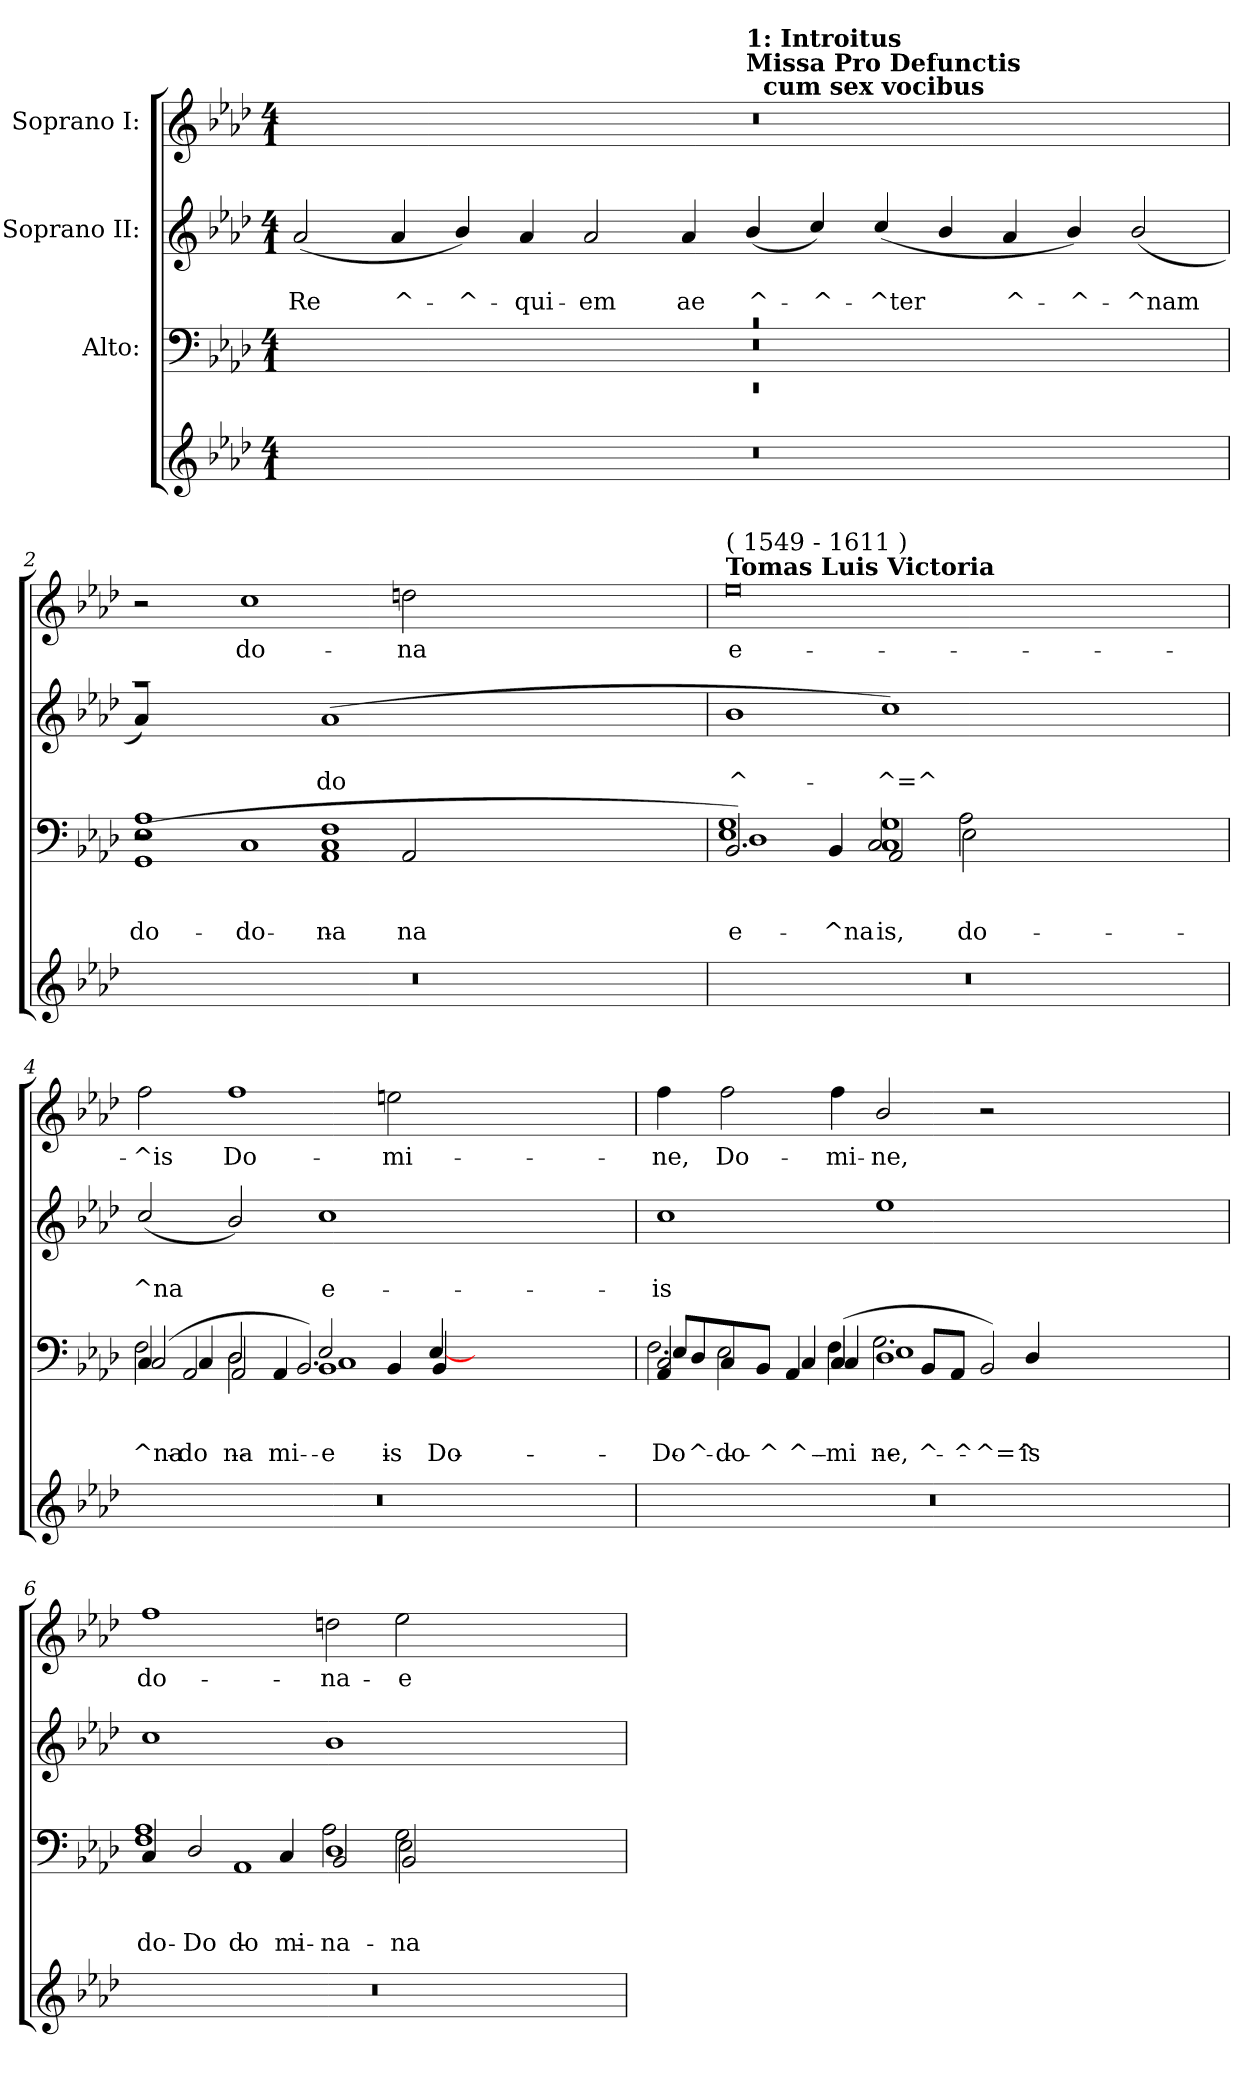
**kern	**kern	**text	**text	**text	**kern	**text	**text	**kern	**text
*part4	*part3	*part3	*part3	*part3	*part2	*part2	*part2	*part1	*part1
*staff4	*staff3	*staff3	*staff3	*staff3	*staff2	*staff2	*staff2	*staff1	*staff1
*	*I"Alto:	*	*	*	*I"Soprano II:	*	*	*I"Soprano I:	*
*clefG2	*clefF4	*	*	*	*clefG2	*	*	*clefG2	*
*k[b-e-a-d-]	*k[b-e-a-d-]	*	*	*	*k[b-e-a-d-]	*	*	*k[b-e-a-d-]	*
*A-:	*A-:	*	*	*	*A-:	*	*	*A-:	*
*M4/1	*M4/1	*	*	*	*M4/1	*	*	*M4/1	*
=1	=1	=1	=1	=1	=1	=1	=1	=1	=1
*	*^	*	*	*	*	*	*	*	*
*	*	*^	*	*	*	*	*	*	*	*
*	*	*	*^	*	*	*	*	*	*	*	*
!	!	!	!	!	!	!	!	!	!	!	!LO:TX:a:B:t=Editor&colon;  John Henry Fowler	!
!	!	!	!	!	!	!	!	!	!	!	!LO:TX:a:B:t=Revision&colon;  6-7-03	!
!	!LO:N:vis=1	!LO:N:vis=1	!LO:N:vis=1	!LO:N:vis=1	!	!	!	!	!	!LO:LY:b	!LO:N:vis=1	!
*	*	*	*	*	*	*	*	*	*	*	*^	*
00r	00rc	00rEE	00r	00r	.	.	.	(<2a-/	.	Re	00r	0ryy	.
!	!	!	!	!	!	!	!	!	!	!LO:LY:b	!	!	!
.	.	.	.	.	.	.	.	4a-/	.	^-	.	.	.
!	!	!	!	!	!	!	!	!	!	!LO:LY:b	!	!	!
.	.	.	.	.	.	.	.	4b-/)	.	-^-	.	.	.
!	!	!	!	!	!	!	!	!	!	!LO:LY:b	!	!	!
.	.	.	.	.	.	.	.	4a-/	.	-qui-	.	.	.
!	!	!	!	!	!	!	!	!	!	!LO:LY:b	!	!	!
.	.	.	.	.	.	.	.	2a-/	.	-em	.	.	.
!	!	!	!	!	!	!	!	!	!	!LO:LY:b	!	!	!
.	.	.	.	.	.	.	.	4a-/	.	ae	.	.	.
!	!	!	!	!	!	!	!	!	!	!	!	!LO:TX:a:B:t=Missa Pro Defunctis\n   cum sex vocibus	!
!	!	!	!	!	!	!	!	!	!	!	!	!LO:TX:a:B:t=1&colon; Introitus	!
!	!	!	!	!	!	!	!	!	!	!LO:LY:b	!	!	!
.	.	.	.	.	.	.	.	(<4b-/	.	^-	.	0ryy	.
!	!	!	!	!	!	!	!	!	!	!LO:LY:b	!	!	!
.	.	.	.	.	.	.	.	4cc/)	.	-^-	.	.	.
!	!	!	!	!	!	!	!	!	!	!LO:LY:b	!	!	!
.	.	.	.	.	.	.	.	(<4cc/	.	-^ter	.	.	.
.	.	.	.	.	.	.	.	4b-/	.	.	.	.	.
!	!	!	!	!	!	!	!	!	!	!LO:LY:b	!	!	!
.	.	.	.	.	.	.	.	4a-/	.	^-	.	.	.
!	!	!	!	!	!	!	!	!	!	!LO:LY:b	!	!	!
.	.	.	.	.	.	.	.	4b-/)	.	-^-	.	.	.
!	!	!	!	!	!	!	!	!	!	!LO:LY:b	!	!	!
.	.	.	.	.	.	.	.	(<2b-/	.	-^nam	.	.	.
=2	=2	=2	=2	=2	=2	=2	=2	=2	=2	=2	=2	=2	=2
!	!	!	!	!	!	!	!LO:LY:b	!	!	!	!	!	!
!	!	!	!	!	!	!	!LO:LY:b	!	!	!	!	!	!
!	!	!	!	!	!	!	!LO:LY:b	!	!	!	!	!	!
*	*	*	*	*	*	*	*	*^	*	*	*v	*v	*
00r	(<1GG	1E-	2r	1A-	.	.	do-	1raa	4a-/)	.	.	2r	.
.	.	.	.	.	.	.	.	.	0ryy	.	.	.	.
!	!	!	!	!	!	!	!LO:LY:b	!	!	!	!	!	!LO:LY:b
.	.	.	1C	.	.	.	do-	.	.	.	.	1cc	do-
!	!	!	!	!	!	!	!LO:LY:b	!	!	!	!	!	!
!	!	!	!	!	!	!	!LO:LY:b	!	!	!	!	!	!
!	!	!	!	!	!	!	!LO:LY:b	!	!	!	!LO:LY:b	!	!
.	1AA-	1C	.	1F	.	.	-na	(<1a-	.	.	do	.	.
!	!	!	!	!	!	!	!LO:LY:b	!	!	!	!	!	!LO:LY:b
.	.	.	2AA-/	.	.	.	-na	.	.	.	.	2ddn\	-na
.	0ryy	0ryy	0ryy	0ryy	.	.	.	0ryy	.	.	.	0ryy	.
.	.	.	.	.	.	.	.	.	1..ryy	.	.	.	.
=3	=3	=3	=3	=3	=3	=3	=3	=3	=3	=3	=3	=3	=3
!	!	!	!	!	!	!	!	!	!	!	!	!LO:TX:a:B:t=Tomas Luis Victoria	!
!	!	!	!	!	!	!	!	!	!	!	!	!LO:TX:a:t=( 1549 - 1611 )	!
!	!	!	!	!	!	!	!LO:LY:b	!	!	!	!	!	!
!	!	!	!	!	!	!	!LO:LY:b	!	!	!	!	!	!
!	!	!	!	!	!	!	!LO:LY:b	!	!	!	!	!	!
!	!	!	!	!	!	!	!LO:LY:b	!	!	!	!LO:LY:b	!	!LO:LY:b
*	*	*	*	*	*	*	*	*v	*v	*	*	*	*
00r	2.BB-/)	1G	1D-	1E-	.	.	-e-	1b-	.	^-	0ee-	e-
!	!	!	!	!	!	!	!LO:LY:b	!	!	!	!	!
.	4BB-/	.	.	.	.	.	-^na	.	.	.	.	.
!	!	!	!	!	!	!	!LO:LY:b	!	!	!	!	!
!	!	!	!	!	!	!	!LO:LY:b	!	!	!	!	!
!	!	!	!	!	!	!	!LO:LY:b	!	!	!	!	!
!	!	!	!	!	!	!	!LO:LY:b	!	!	!LO:LY:b	!	!
.	1C	1G	2C/	2AA-/	.	.	-is,	1cc)	.	-^=^	.	.
!	!	!	!	!	!	!	!LO:LY:b	!	!	!	!	!
!	!	!	!	!	!	!	!LO:LY:b	!	!	!	!	!
.	.	.	2E-\	2A-\	.	.	do-	.	.	.	.	.
.	0ryy	0ryy	0ryy	0ryy	.	.	.	0ryy	.	.	0ryy	.
!!LO:LB:g=z
=4	=4	=4	=4	=4	=4	=4	=4	=4	=4	=4	=4	=4
!	!	!	!	!	!	!	!LO:LY:b	!	!	!	!	!
!	!	!	!	!	!	!	!LO:LY:b	!	!	!	!	!
!	!	!	!	!	!	!	!LO:LY:b	!	!	!LO:LY:b	!	!LO:LY:b
00r	4C/	(<2C/	2F\	4ryy	.	.	-^na	(<2cc/	.	^na	2ff\	-^is
!	!	!	!	!	!	!	!LO:LY:b	!	!	!	!	!
!	!	!	!	!	!	!	!LO:LY:b	!	!	!	!	!
.	2AA-/	.	.	4C/	.	.	do-	.	.	.	.	.
!	!	!	!	!	!	!	!LO:LY:b	!	!	!	!	!
!	!	!	!	!	!	!	!LO:LY:b	!	!	!	!	!
!	!	!	!	!	!	!	!LO:LY:b	!	!	!	!	!LO:LY:b
.	.	2D-\	2D-/	2AA-/	.	.	-na	2b-/)	.	.	1ff	Do-
!	!	!	!	!	!	!	!LO:LY:b	!	!	!	!	!
.	4AA-/	.	.	.	.	.	-mi-	.	.	.	.	.
!	!	!	!	!	!	!	!LO:LY:b	!	!	!	!	!
!	!	!	!	!	!	!	!LO:LY:b	!	!	!	!	!
!	!	!	!	!	!	!	!LO:LY:b	!	!	!	!	!
!	!	!	!	!	!	!	!LO:LY:b	!	!	!LO:LY:b	!	!
.	1BB-	2.BB-/)	1C	2E-/	.	.	e-	1cc	.	e-	.	.
!	!	!	!	!	!	!	!LO:LY:b	!	!	!	!	!LO:LY:b
.	.	.	.	4BB-/	.	.	-is	.	.	.	2een\	-mi-
!	!	!	!	!	!	!	!LO:LY:b	!	!	!	!	!
!	!	!	!	!	!	!	!LO:LY:b	!	!	!	!	!
.	.	4BB-/	.	[<4E-/	.	.	Do	.	.	.	.	.
.	0ryy	0ryy	0ryy	0ryy	.	.	.	0ryy	.	.	0ryy	.
=5	=5	=5	=5	=5	=5	=5	=5	=5	=5	=5	=5	=5
!	!	!	!	!	!	!	!LO:LY:b	!	!	!	!	!
!	!	!	!	!	!	!	!LO:LY:b	!	!	!	!	!
!	!	!	!	!	!	!	!LO:LY:b	!	!	!LO:LY:b	!	!LO:LY:b
00r	2C/	8E-/L	4AA-/	2.F\	.	.	Do-	1cc	.	-is	4ff\	-ne,
!	!	!	!	!	!	!	!LO:LY:b	!	!	!	!	!
.	.	8D-/	.	.	.	.	^-	.	.	.	.	.
!	!	!	!	!	!	!	!LO:LY:b	!	!	!	!	!
!	!	!	!	!	!	!	!LO:LY:b	!	!	!	!	!LO:LY:b
.	.	8C/	2E-\	.	.	.	do-	.	.	.	2ff\	Do-
!	!	!	!	!	!	!	!LO:LY:b	!	!	!	!	!
.	.	8BB-/J	.	.	.	.	^-	.	.	.	.	.
!	!	!	!	!	!	!	!LO:LY:b	!	!	!	!	!
!	!	!	!	!	!	!	!LO:LY:b	!	!	!	!	!
.	4AA-/	4C/	.	.	.	.	-^-	.	.	.	.	.
!	!	!	!	!	!	!	!LO:LY:b	!	!	!	!	!
!	!	!	!	!	!	!	!LO:LY:b	!	!	!	!	!
!	!	!	!	!	!	!	!LO:LY:b	!	!	!	!	!
!	!	!	!	!	!	!	!LO:LY:b	!	!	!	!	!LO:LY:b
.	(<2C/	4C/	4C/	4F\	.	.	-mi-	.	.	.	4ff\	-mi-
!	!	!	!	!	!	!	!LO:LY:b	!	!	!	!	!
!	!	!	!	!	!	!	!LO:LY:b	!	!	!	!	!
!	!	!	!	!	!	!	!LO:LY:b	!	!	!	!	!LO:LY:b
.	.	1D-	2.G\	1E-	.	.	-ne,	1ee-	.	.	2b-/	-ne,
!	!	!	!	!	!	!	!LO:LY:b	!	!	!	!	!
.	8BB-/L	.	.	.	.	.	^-	.	.	.	.	.
!	!	!	!	!	!	!	!LO:LY:b	!	!	!	!	!
.	8AA-/J	.	.	.	.	.	-^	.	.	.	.	.
!	!	!	!	!	!	!	!LO:LY:b	!	!	!	!	!
.	2BB-/)	.	.	.	.	.	^=^	.	.	.	2r	.
!	!	!	!	!	!	!	!LO:LY:b	!	!	!	!	!
.	.	.	4D-/	.	.	.	-is	.	.	.	.	.
.	0ryy	0ryy	0ryy	0ryy	.	.	.	0ryy	.	.	0ryy	.
=6	=6	=6	=6	=6	=6	=6	=6	=6	=6	=6	=6	=6
!	!	!	!	!	!	!	!LO:LY:b	!	!	!	!	!
!	!	!	!	!	!	!	!LO:LY:b	!	!	!	!	!
!	!	!	!	!	!	!	!LO:LY:b	!	!	!	!	!LO:LY:b
00r	4C/	1A-	1F	2ryy	.	.	do-	1cc	.	.	1ff	do-
!	!	!	!	!	!	!	!LO:LY:b	!	!	!	!	!
.	2D-/	.	.	.	.	.	Do-	.	.	.	.	.
!	!	!	!	!	!	!	!LO:LY:b	!	!	!	!	!
.	.	.	.	1AA-	.	.	do-	.	.	.	.	.
!	!	!	!	!	!	!	!LO:LY:b	!	!	!	!	!
.	4C/	.	.	.	.	.	-mi-	.	.	.	.	.
!	!	!	!	!	!	!	!LO:LY:b	!	!	!	!	!
!	!	!	!	!	!	!	!LO:LY:b	!	!	!	!	!
!	!	!	!	!	!	!	!LO:LY:b	!	!	!	!	!LO:LY:b
.	1D-	2A-\	2BB-/	.	.	.	-na-	1b-	.	.	2ddn\	-na-
!	!	!	!	!	!	!	!LO:LY:b	!	!	!	!	!
!	!	!	!	!	!	!	!LO:LY:b	!	!	!	!	!
!	!	!	!	!	!	!	!LO:LY:b	!	!	!	!	!LO:LY:b
.	.	2G\	2E-\	2BB-/	.	.	-na	.	.	.	2ee-\	-e
.	0ryy	0ryy	0ryy	0ryy	.	.	.	0ryy	.	.	0ryy	.
*	*v	*v	*v	*v	*	*	*	*	*	*	*	*
=	=	=	=	=	=	=	=	=	=
*-	*-	*-	*-	*-	*-	*-	*-	*-	*-
